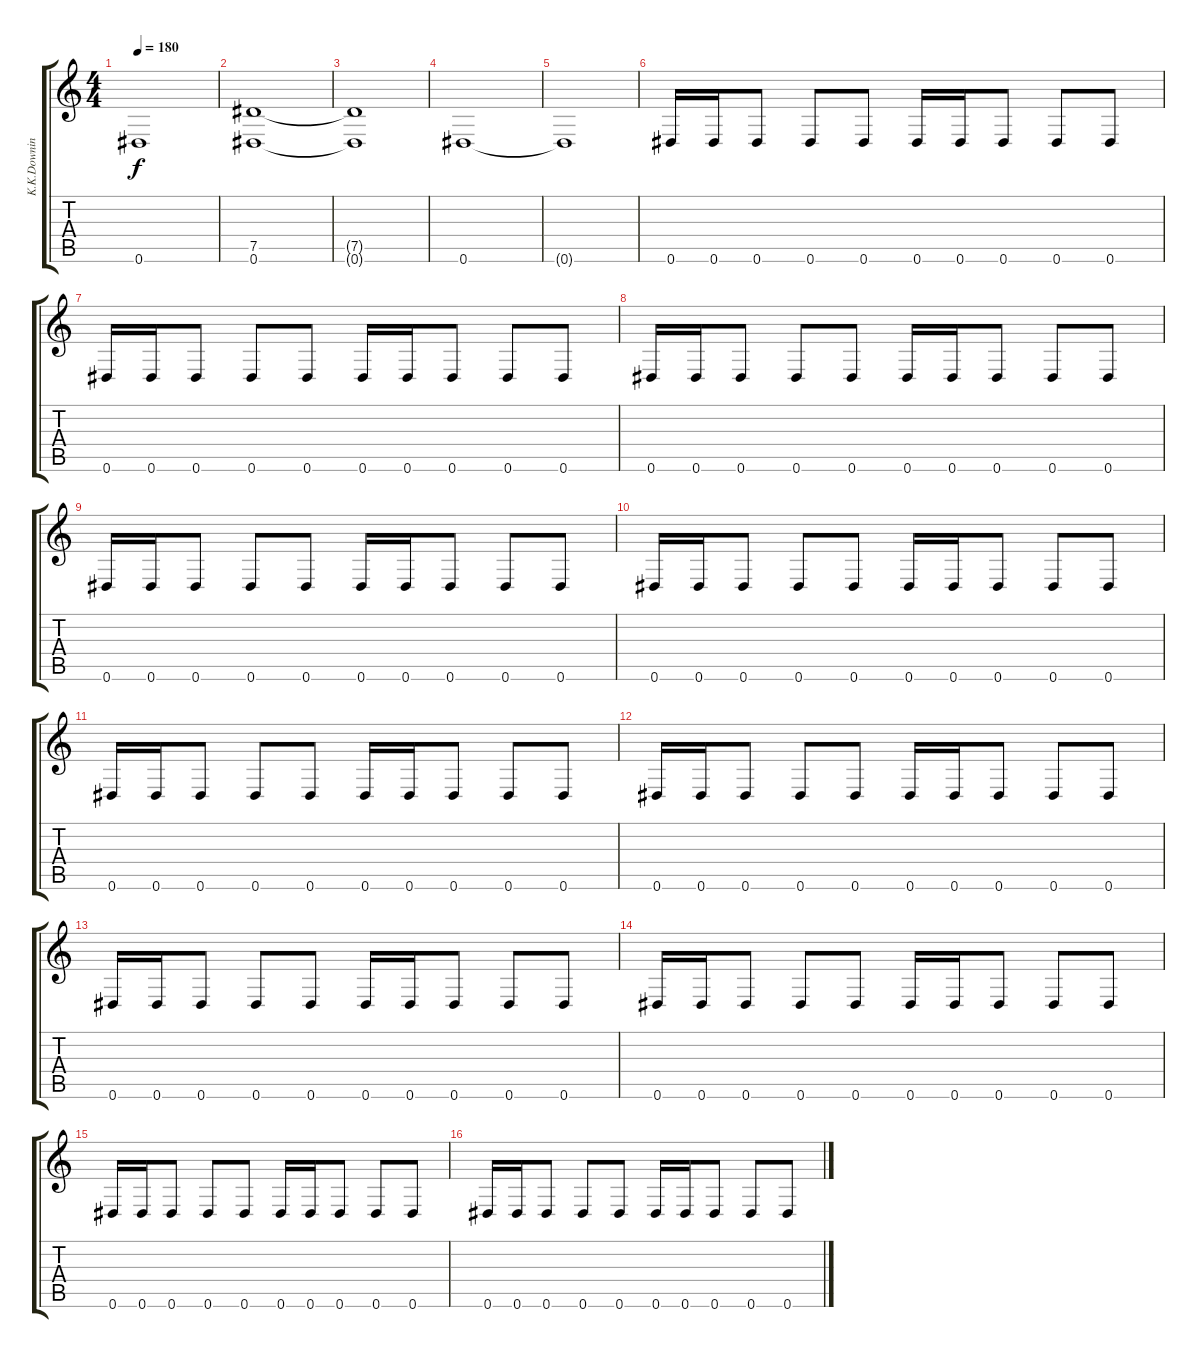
\track ("K.K.Downing" "K.K.Downin") {instrument distortionguitar}
\staff {score tabs}
\tuning (Eb4 Bb3 Gb3 Db3 Ab2 Eb2) {hide}
\ts (4 4)
\tempo 180
\clef g2
\ks c
0.6{t}.1{dy f} |
(7.5 0.6).1 |
(7.5{t} 0.6{t}).1 |
0.6.1 |
0.6{t}.1 |
0.6.16 0.6.16 0.6.8 0.6.8 0.6.8 0.6.16 0.6.16 0.6.8 0.6.8 0.6.8 |
0.6.16 0.6.16 0.6.8 0.6.8 0.6.8 0.6.16 0.6.16 0.6.8 0.6.8 0.6.8 |
0.6.16 0.6.16 0.6.8 0.6.8 0.6.8 0.6.16 0.6.16 0.6.8 0.6.8 0.6.8 |
0.6.16 0.6.16 0.6.8 0.6.8 0.6.8 0.6.16 0.6.16 0.6.8 0.6.8 0.6.8 |
0.6.16 0.6.16 0.6.8 0.6.8 0.6.8 0.6.16 0.6.16 0.6.8 0.6.8 0.6.8 |
0.6.16 0.6.16 0.6.8 0.6.8 0.6.8 0.6.16 0.6.16 0.6.8 0.6.8 0.6.8 |
0.6.16 0.6.16 0.6.8 0.6.8 0.6.8 0.6.16 0.6.16 0.6.8 0.6.8 0.6.8 |
0.6.16 0.6.16 0.6.8 0.6.8 0.6.8 0.6.16 0.6.16 0.6.8 0.6.8 0.6.8 |
0.6.16 0.6.16 0.6.8 0.6.8 0.6.8 0.6.16 0.6.16 0.6.8 0.6.8 0.6.8 |
0.6.16 0.6.16 0.6.8 0.6.8 0.6.8 0.6.16 0.6.16 0.6.8 0.6.8 0.6.8 |
0.6.16 0.6.16 0.6.8 0.6.8 0.6.8 0.6.16 0.6.16 0.6.8 0.6.8 0.6.8
